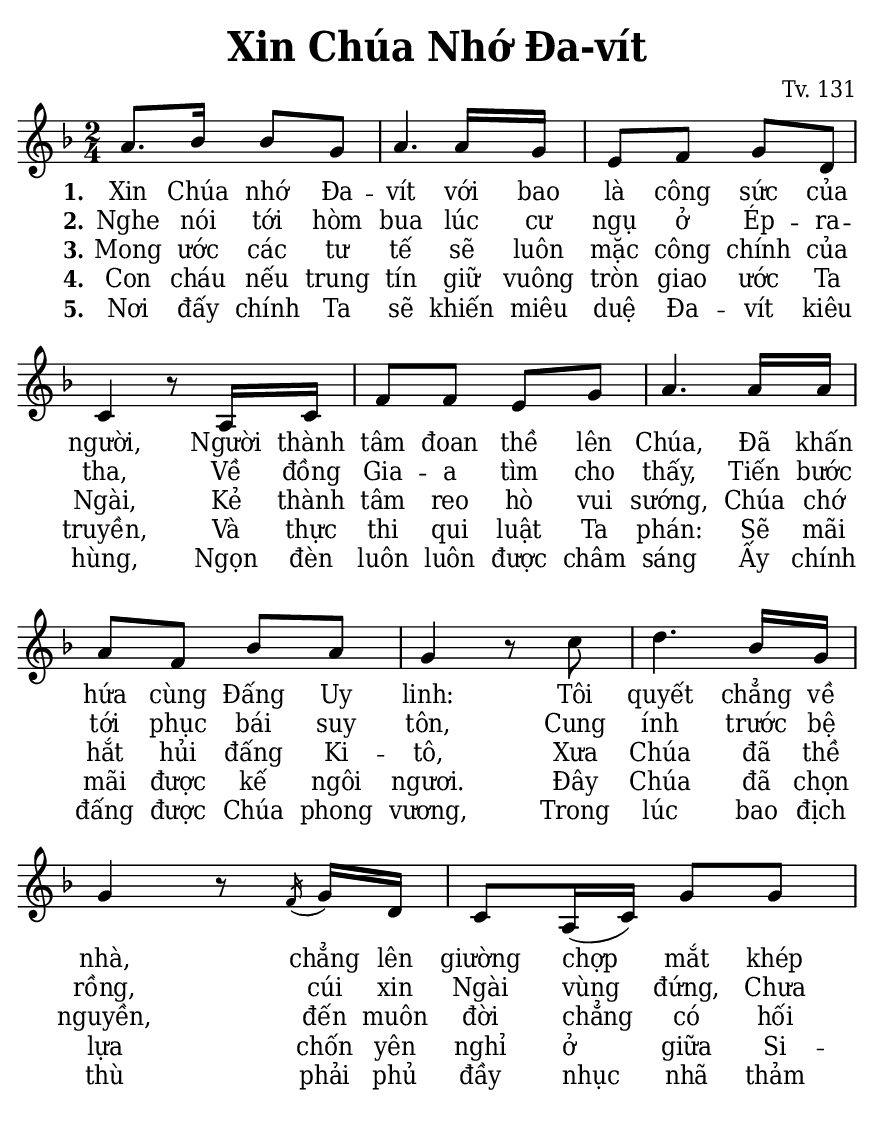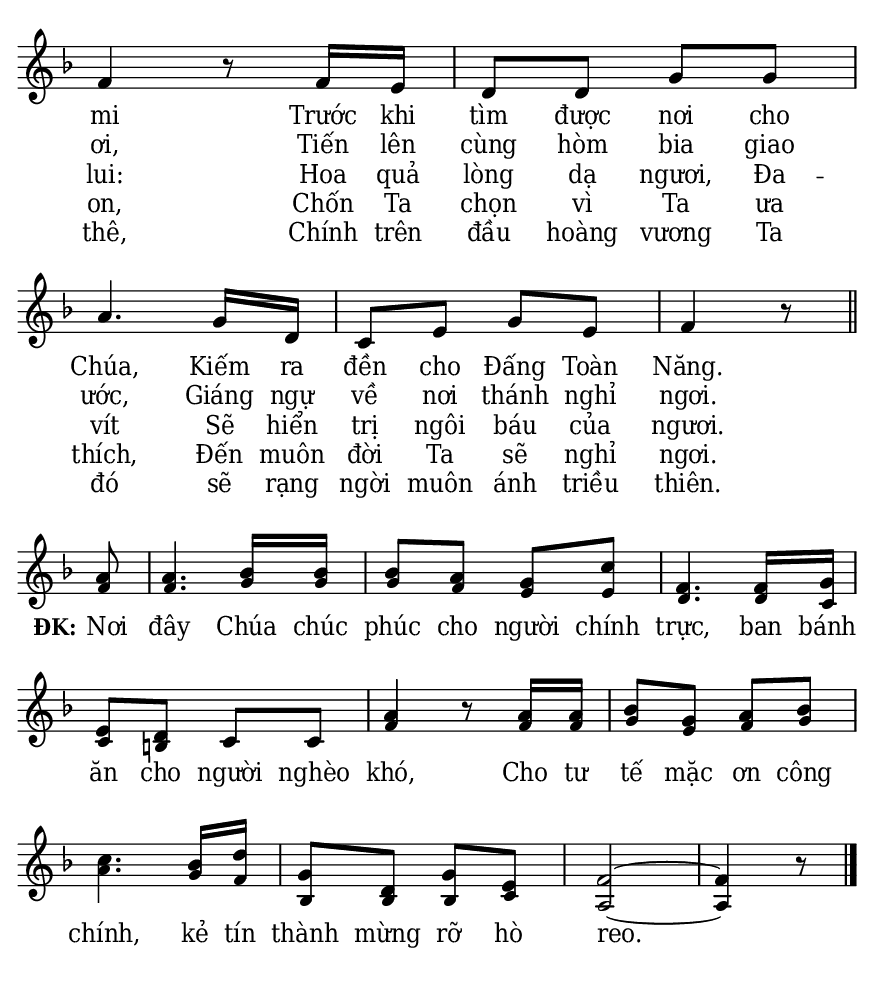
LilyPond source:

% Cài đặt chung\
\version "2.22.1"
\include "english.ly"

\header {
  title = \markup { \fontsize #1 "Xin Chúa Nhớ Đa-vít" }
  composer = "Tv. 131"
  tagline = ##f
}

% Nhạc phiên khúc
nhacPhienKhucSop = \relative c'' {
  a8. bf16 bf8 g |
  a4. a16 g |
  e8 f g d |
  c4 r8 a16 c |
  f8 f e g |
  a4. a16 a |
  a8 f bf a |
  g4 r8 c |
  d4. bf16 g |
  g4 r8 \slashedGrace { f16 ( } g) d |
  c8 a16 (c) g'8 g |
  f4 r8 f16 e |
  d8 d g g |
  a4. g16 d |
  c8 e g e |
  f4 r8 \bar "||" \break
  
  a |
  a4. bf16 bf |
  bf8 a g c |
  f,4. f16 g |
  e8 d c c |
  a'4 r8 a16 a |
  bf8 g a bf |
  c4. bf16 d |
  g,8 d g e |
  f2 ~ |
  f4 r8 \bar "|."
}

nhacPhienKhucAlto = \relative c' {
  R2*15
  r4.
  f8 |
  f4. g16 g |
  g8 f e e |
  d4. d16 c |
  c8 b! c c |
  f4 r8 f16 f |
  g8 e f g |
  a4. g16 f |
  bf,8 bf bf c |
  a2 ~ |
  a4 r8
}

% Lời phiên khúc
loiPhienKhucSop = \lyrics {
  <<
    {
      \set stanza = "1."
      Xin Chúa nhớ Đa -- vít với bao là công sức của người,
      Người thành tâm đoan thề lên Chúa,
      Đã khấn hứa cùng Đấng Uy linh:
      Tôi quyết chẳng về nhà,
      chẳng lên giường chợp mắt khép mi
      Trước khi tìm được nơi cho Chúa,
      Kiếm ra đền cho Đấng Toàn Năng.
    }
    \new Lyrics {
	    \set associatedVoice = "beSop"
	    \set stanza = "2."
	    Nghe nói tới hòm bua lúc cư ngụ ở Ép -- ra -- tha,
	    Về đồng Gia -- a tìm cho thấy,
	    Tiến bước tới phục bái suy tôn,
	    Cung ính trước bệ rồng,
	    cúi xin Ngài vùng đứng,
	    Chưa ơi, Tiến lên cùng hòm bia giao ước,
	    Giáng ngự về nơi thánh nghỉ ngơi.
    }
    \new Lyrics {
	    \set associatedVoice = "beSop"
	    \set stanza = "3."
	    Mong ước các tư tế sẽ luôn mặc công chính của Ngài,
	    Kẻ thành tâm reo hò vui sướng,
	    Chúa chớ hắt hủi đấng Ki -- tô,
	    Xưa Chúa đã thề nguyền, đến muôn đời chẳng có hối lui:
	    Hoa quả lòng dạ ngươi, Đa -- vít
	    Sẽ hiển trị ngôi báu của ngươi.
    }
    \new Lyrics {
	    \set associatedVoice = "beSop"
	    \set stanza = "4."
	    Con cháu nếu trung tín giữ vuông tròn giao ước Ta truyền,
	    Và thực thi qui luật Ta phán:
	    Sẽ mãi mãi được kế ngôi ngươi.
	    Đây Chúa đã chọn lựa chốn yên nghỉ ở giữa Si -- on,
	    Chốn Ta chọn vì Ta ưa thích,
	    Đến muôn đời Ta sẽ nghỉ ngơi.
    }
    \new Lyrics {
	    \set associatedVoice = "beSop"
	    \set stanza = "5."
	    Nơi đấy chính Ta sẽ khiến miêu duệ Đa -- vít kiêu hùng,
	    Ngọn đèn luôn luôn được châm sáng
	    Ấy chính đấng được Chúa phong vương,
	    Trong lúc bao địch thù phải phủ đầy nhục nhã thảm thê,
	    Chính trên đầu hoàng vương Ta đó
	    sẽ rạng ngời muôn ánh triều thiên.
    }
  >>
  \set stanza = "ĐK:"
  Nơi đây Chúa chúc phúc cho người chính trực,
  ban bánh ăn cho người nghèo khó,
  Cho tư tế mặc ơn công chính,
  kẻ tín thành mừng rỡ hò reo.
}

% Dàn trang
\paper {
  #(set-paper-size "a5")
  top-margin = 3\mm
  bottom-margin = 3\mm
  left-margin = 3\mm
  right-margin = 3\mm
  indent = #0
  #(define fonts
	 (make-pango-font-tree "Deja Vu Serif Condensed"
	 		       "Deja Vu Serif Condensed"
			       "Deja Vu Serif Condensed"
			       (/ 20 20)))
  print-page-number = ##f
  system-system-spacing = #'((basic-distance . 0.1) (padding . 3.5))
  page-count = 2
  ragged-bottom = ##t
}

TongNhip = {
  \key f \major \time 2/4
  \set Timing.beamExceptions = #'()
  \set Timing.baseMoment = #(ly:make-moment 1/4)
}

% Đổi kích thước nốt cho bè phụ
notBePhu =
#(define-music-function (font-size music) (number? ly:music?)
   (for-some-music
     (lambda (m)
       (if (music-is-of-type? m 'rhythmic-event)
           (begin
             (set! (ly:music-property m 'tweaks)
                   (cons `(font-size . ,font-size)
                         (ly:music-property m 'tweaks)))
             #t)
           #f))
     music)
   music)

\score {
  \new ChoirStaff <<
    \new Staff \with {
        \consists "Merge_rests_engraver"
        printPartCombineTexts = ##f
      }
      <<
      \new Voice \TongNhip \partCombine 
        \nhacPhienKhucSop
        \notBePhu -1 { \nhacPhienKhucAlto }
      \new NullVoice = beSop \nhacPhienKhucSop
      \new Lyrics \lyricsto beSop \loiPhienKhucSop
      >>
  >>
  \layout {
    \override Lyrics.LyricSpace.minimum-distance = #1.5
    \override Score.BarNumber.break-visibility = ##(#f #f #f)
    \override Score.SpacingSpanner.uniform-stretching = ##t
  } 
}
